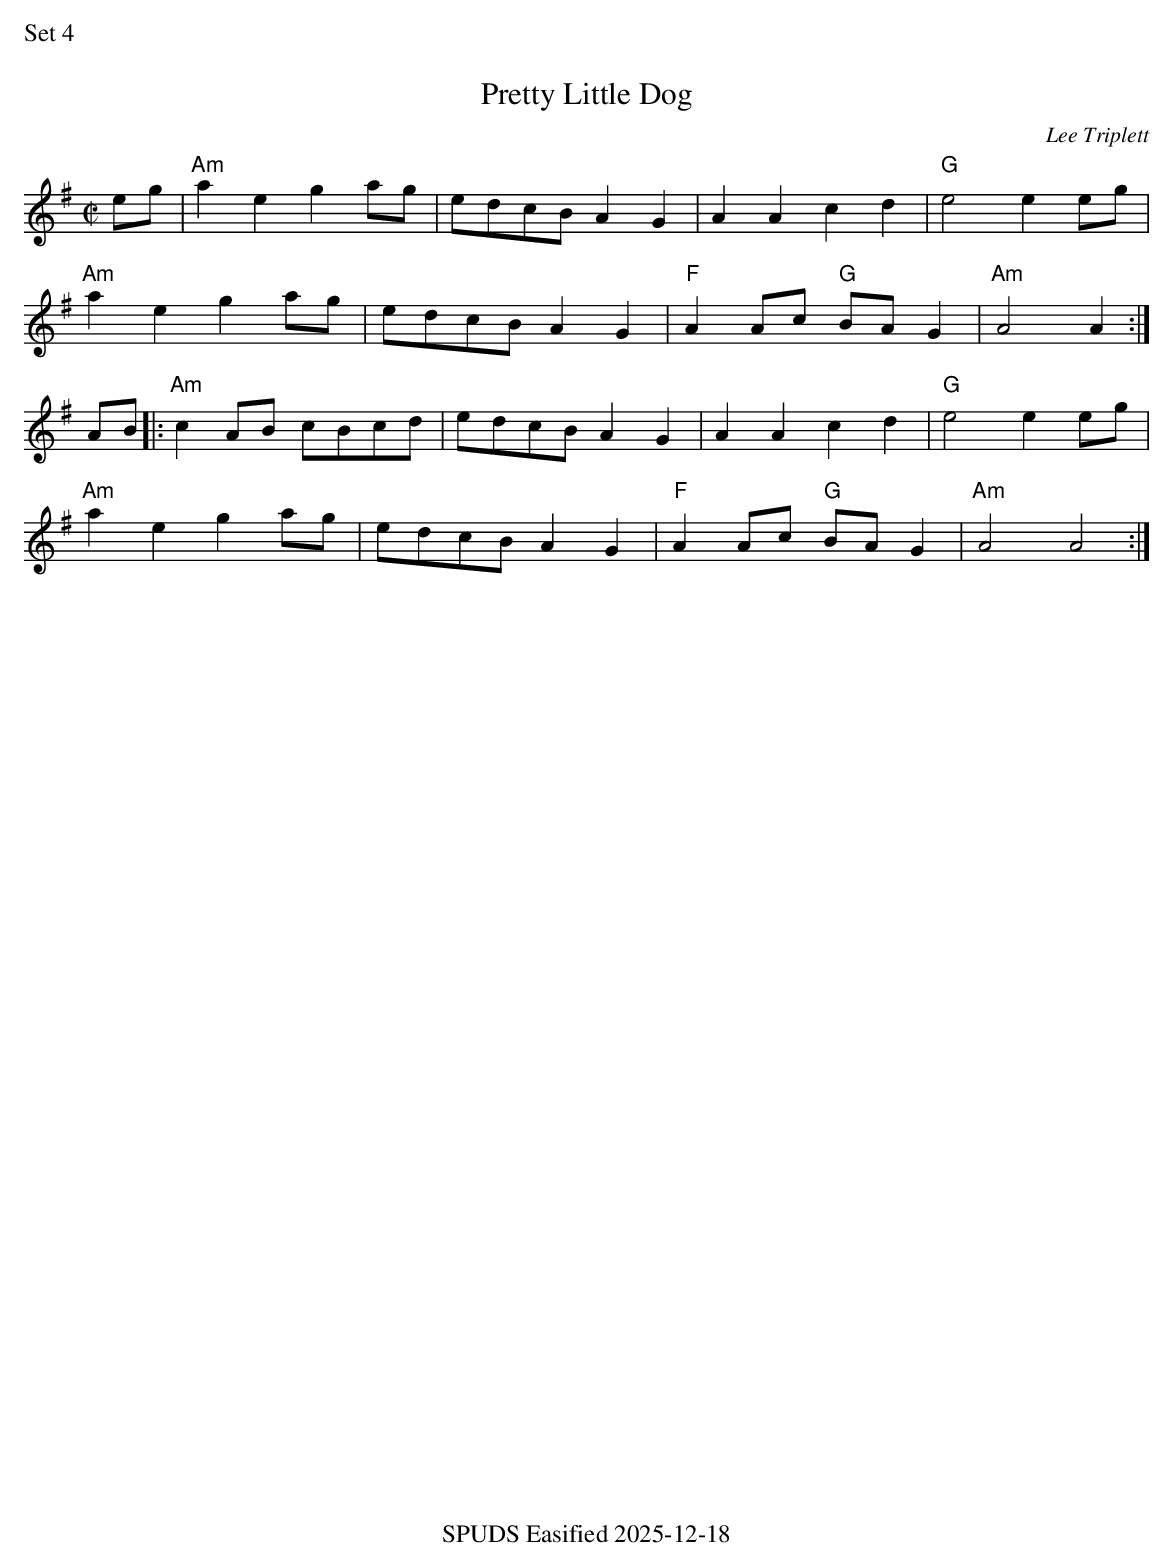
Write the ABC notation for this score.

X:1
%%text Set 4
T:Pretty Little Dog
C:Lee Triplett
M:C|
L:1/8
K:Ador
eg |"Am" a2 e2 g2 ag | edcB A2 G2 | A2 A2 c2 d2 |"G" e4 e2 eg |
"Am"a2 e2 g2 ag | edcB A2 G2 |"F" A2 Ac "G"BAG2 | "Am"A4 A2  :|
AB|:"Am"c2 AB cBcd | edcB A2 G2 | A2 A2 c2 d2 |"G" e4 e2 eg |
"Am"a2 e2 g2 ag | edcB A2 G2 |"F" A2 Ac "G"BAG2 | "Am"A4 A4 :|
